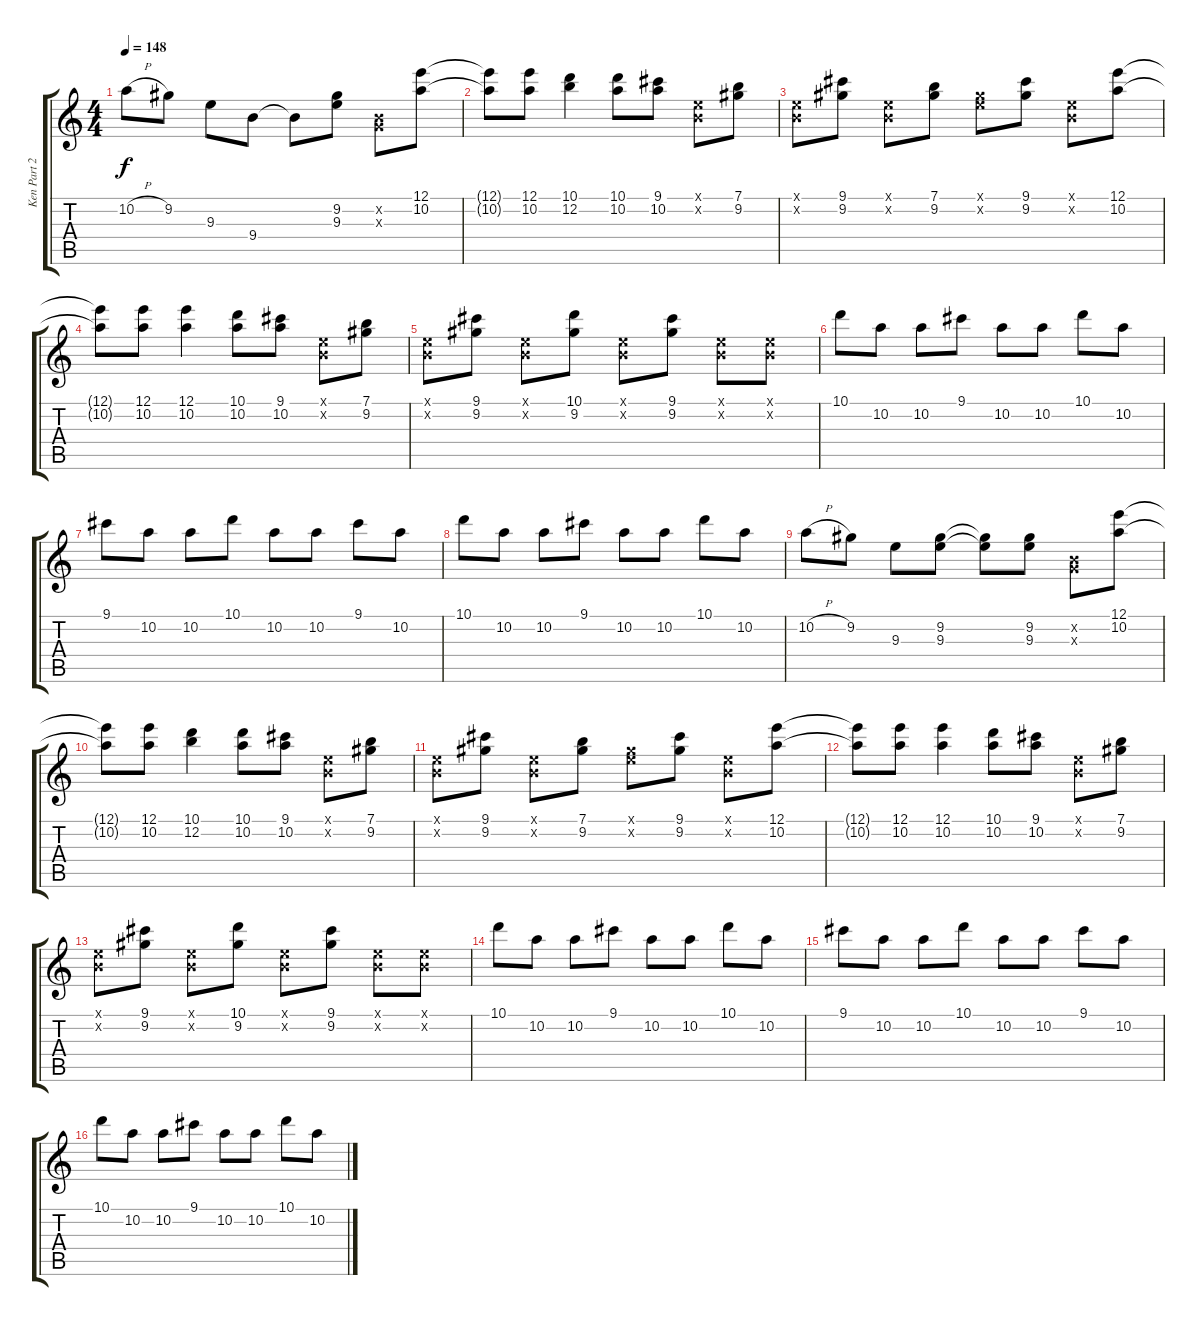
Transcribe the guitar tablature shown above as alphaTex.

\track ("Ken Part 2" "Ken Part 2") {instrument electricguitarclean}
\staff {score tabs}
\tuning (E4 B3 G3 D3 A2 E2) {hide}
\ts (4 4)
\tempo 148
\clef g2
\ks c
10.2{h}.8{dy f} 9.2.8 9.3.8 9.4.8 9.4{t}.8 (9.2 9.3).8 (0.2{x} 0.3{x}).8 (12.1 10.2).8 |
(12.1{t} 10.2{t}).8 (12.1 10.2).8 (10.1 12.2).4 (10.1 10.2).8 (9.1 10.2).8 (0.1{x} 0.2{x}).8 (7.1 9.2).8 |
(0.1{x} 0.2{x}).8 (9.1 9.2).8 (0.1{x} 0.2{x}).8 (7.1 9.2).8 (0.1{x} 9.2{x}).8 (9.1 9.2).8 (0.1{x} 0.2{x}).8 (12.1 10.2).8 |
(12.1{t} 10.2{t}).8 (12.1 10.2).8 (12.1 10.2).4 (10.1 10.2).8 (9.1 10.2).8 (0.1{x} 0.2{x}).8 (7.1 9.2).8 |
(0.1{x} 0.2{x}).8 (9.1 9.2).8 (0.1{x} 0.2{x}).8 (10.1 9.2).8 (0.1{x} 0.2{x}).8 (9.1 9.2).8 (0.1{x} 0.2{x}).8 (0.1{x} 0.2{x}).8 |
10.1.8 10.2.8 10.2.8 9.1.8 10.2.8 10.2.8 10.1.8 10.2.8 |
9.1.8 10.2.8 10.2.8 10.1.8 10.2.8 10.2.8 9.1.8 10.2.8 |
10.1.8 10.2.8 10.2.8 9.1.8 10.2.8 10.2.8 10.1.8 10.2.8 |
10.2{h}.8 9.2.8 9.3.8 (9.2 9.3).8 (9.2{t} 9.3{t}).8 (9.2 9.3).8 (0.2{x} 0.3{x}).8 (12.1 10.2).8 |
(12.1{t} 10.2{t}).8 (12.1 10.2).8 (10.1 12.2).4 (10.1 10.2).8 (9.1 10.2).8 (0.1{x} 0.2{x}).8 (7.1 9.2).8 |
(0.1{x} 0.2{x}).8 (9.1 9.2).8 (0.1{x} 0.2{x}).8 (7.1 9.2).8 (0.1{x} 9.2{x}).8 (9.1 9.2).8 (0.1{x} 0.2{x}).8 (12.1 10.2).8 |
(12.1{t} 10.2{t}).8 (12.1 10.2).8 (12.1 10.2).4 (10.1 10.2).8 (9.1 10.2).8 (0.1{x} 0.2{x}).8 (7.1 9.2).8 |
(0.1{x} 0.2{x}).8 (9.1 9.2).8 (0.1{x} 0.2{x}).8 (10.1 9.2).8 (0.1{x} 0.2{x}).8 (9.1 9.2).8 (0.1{x} 0.2{x}).8 (0.1{x} 0.2{x}).8 |
10.1.8 10.2.8 10.2.8 9.1.8 10.2.8 10.2.8 10.1.8 10.2.8 |
9.1.8 10.2.8 10.2.8 10.1.8 10.2.8 10.2.8 9.1.8 10.2.8 |
10.1.8 10.2.8 10.2.8 9.1.8 10.2.8 10.2.8 10.1.8 10.2.8
